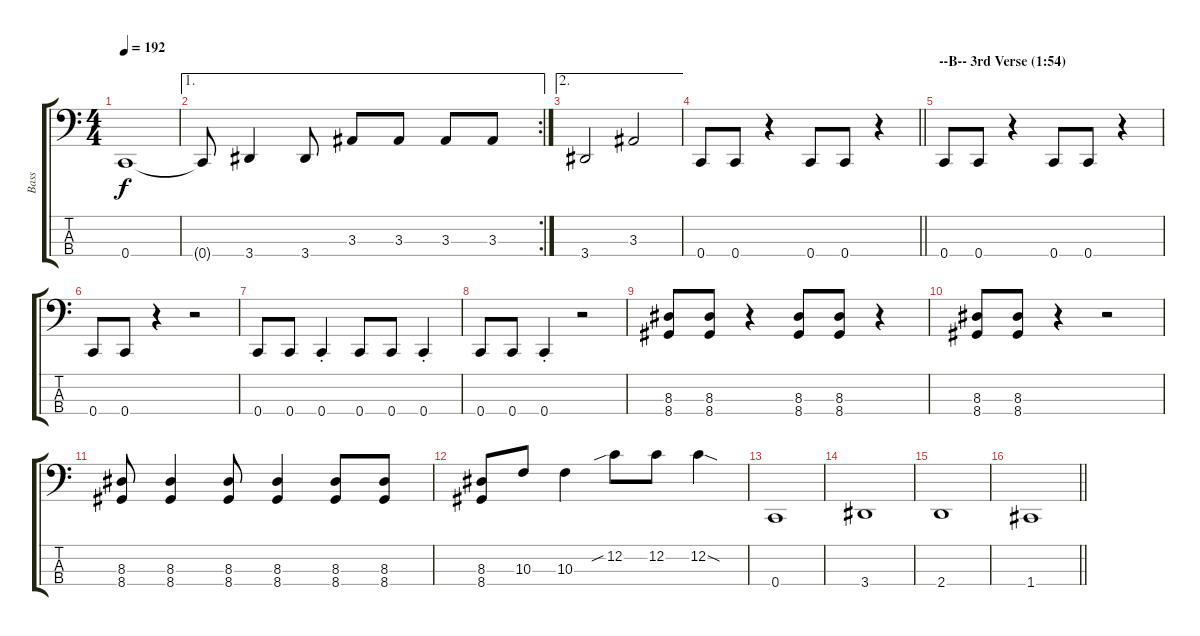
\track ("Bass" "Bass") {instrument electricbassfinger}
\staff {score tabs}
\tuning (F2 C2 G1 C1) {hide}
\ts (4 4)
\tempo 192
\clef f4
\ks c
0.4.1{dy f} |
\ae 1
\rc 2
0.4{t}.8 3.4.4 3.4.8 3.3.8 3.3.8 3.3.8 3.3.8 |
\ae 2
3.4.2 3.3.2 |
\barLineRight lightlight
0.4.8 0.4.8 r.4 0.4.8 0.4.8 r.4 |
\section ("" "--B-- 3rd Verse (1:54)")
0.4.8 0.4.8 r.4 0.4.8 0.4.8 r.4 |
0.4.8 0.4.8 r.4 r.2 |
0.4.8 0.4.8 0.4{st}.4 0.4.8 0.4.8 0.4{st}.4 |
0.4.8 0.4.8 0.4{st}.4 r.2 |
(8.3 8.4).8 (8.3 8.4).8 r.4 (8.3 8.4).8 (8.3 8.4).8 r.4 |
(8.3 8.4).8 (8.3 8.4).8 r.4 r.2 |
(8.3 8.4).8{volume 8} (8.3 8.4).4 (8.3 8.4).8 (8.3 8.4).4 (8.3 8.4).8 (8.3 8.4).8 |
(8.3 8.4).8 10.3.8 10.3.4 12.2{sib}.8 12.2.8 12.2{sod}.4 |
0.4.1{volume 13} |
3.4.1 |
2.4.1 |
\barLineRight lightlight
1.4.1
